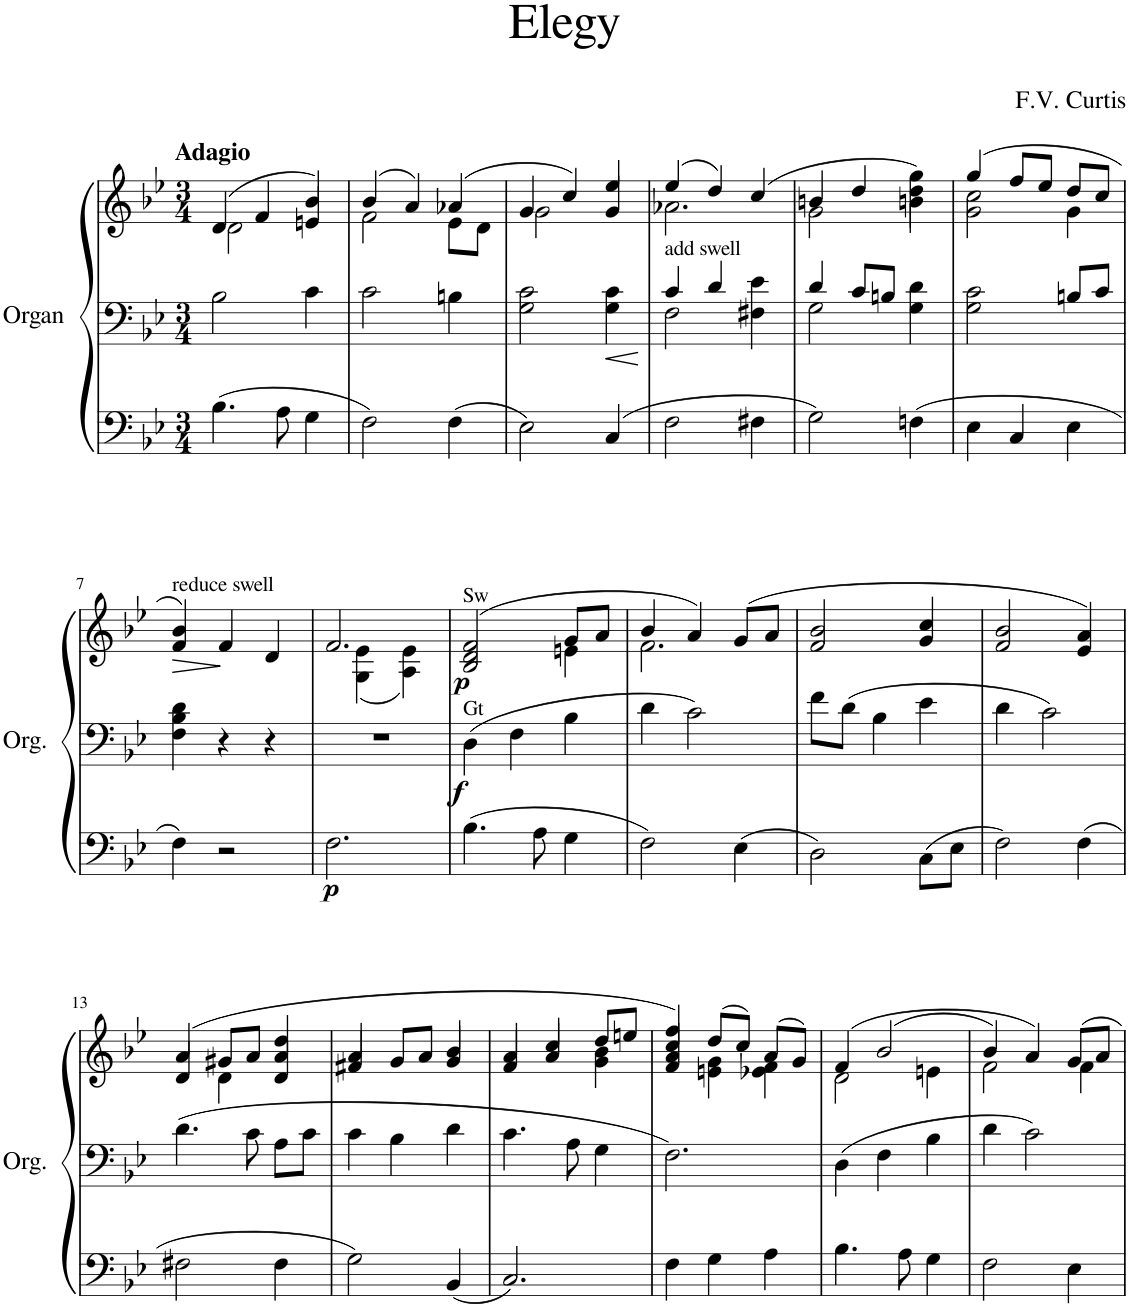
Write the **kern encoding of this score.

**kern	**kern	**kern	**dynam
*part1	*part1	*part1	*part1
*staff3	*staff2	*staff1	*staff1/2/3
*I"Organ	*	*	*
*I'Org.	*	*	*
*clefF4	*clefF4	*clefG2	*
*k[b-e-]	*k[b-e-]	*k[b-e-]	*
*M3/4	*M3/4	*M3/4	*
=1	=1	=1	=1
*	*	*^	*
!	!	!LO:TX:a:B:t=Adagio	!	!
4.B-\	2B-\	(4d/	2d\	.
.	.	4f/	.	.
8A\	.	.	.	.
4G\	4c\	4b-/)	4en/	.
=2	=2	=2	=2	=2
2F\	2c\	(4b-/	2f\	.
.	.	4a/)	.	.
4F\	4Bn\	(4a-X/	8e-\L	.
.	.	.	8d\J	.
=3	=3	=3	=3	=3
2E-\	2G\ 2c\	4g/	2g\	.
.	.	4cc/)	.	.
4C/	4G\ 4c\	4ee-/	4g/	.
=4	=4	=4	=4	=4
*	*^	*	*	*
!	!LO:TX:a:t=add swell	!	!	!	!
2F\	4c/	2F\	(4ee-/	2.a-X\	.
.	4d/	.	4dd/)	.	.
4F#X\	4e-\	4F#X\	(4cc/	.	.
=5	=5	=5	=5	=5	=5
2G\	4d/	2G\	4bn/	2g\	.
.	8c/L	.	4dd/	.	.
.	8Bn/J	.	.	.	.
4Fn\	4G\ 4d\	4ryy	4dd\ 4gg\)	4bn\	.
*	*v	*v	*	*	*
=6	=6	=6	=6	=6
4E-\	2G\ 2c\	(4gg/	2g\ 2cc\	.
4C/	.	8ff/L	.	.
.	.	8ee-/J	.	.
4E-\	8Bn/L	8dd/L	4g\	.
.	8c/J	8cc/J	.	.
*	*	*v	*v	*
!!LO:LB:g=z
=7	=7	=7	=7
!	!	!LO:TX:a:t=reduce swell	!
!	!	!	!LO:HP:b
4F\	4F\ 4B-\ 4d\	4f/ 4b-/)	>
2r	4r	4f/	.
.	4r	4d/	.
.	.	.	]
=8	=8	=8	=8
*	*	*^	*
!	!	!	!	!LO:DY:b=3
2.F\	2.r	2.f/	4ryy	p
.	.	.	(4G\ 4e-\	.
.	.	.	4A\ 4e-\)	.
=9	=9	=9	=9	=9
!	!	!LO:TX:a:t=Sw	!	!
!	!LO:TX:a:t=Gt	!	!	!
!	!	!	!	!LO:DY:b=2
!	!	!	!	!LO:DY:n=1:b
4.B-\	4D\	(2B-/ 2d/ 2f/	2ryy	f p
.	4F\	.	.	.
8A\	.	.	.	.
4G\	4B-\	8g/L	4en\	.
.	.	8a/J	.	.
=10	=10	=10	=10	=10
2F\	4d\	4b-/	2.f\	.
.	2c\	4a/)	.	.
4E-\	.	(8g/L	.	.
.	.	8a/J	.	.
*	*	*v	*v	*
=11	=11	=11	=11
2D\	8f\L	2f/ 2b-/	.
.	8d\J	.	.
.	4B-\	.	.
8C\L	4e-\	4g/ 4cc/	.
8E-\J	.	.	.
=12	=12	=12	=12
2F\	4d\	2f/ 2b-/	.
.	2c\	.	.
4F\	.	4e-/ 4a/)	.
!!LO:LB:g=z
=13	=13	=13	=13
*	*	*^	*
2F#X\	4.d\	(4a/	4d/	.
.	.	8g#X/L	4d\	.
.	8c\	8a/J	.	.
4F#\	8A\L	4a/ 4dd/	4d/	.
.	8c\J	.	.	.
=14	=14	=14	=14	=14
2G\	4c\	4a/	4f#X/	.
.	4B-\	8g/L	4ryy	.
.	.	8a/J	.	.
4BB-/	4d\	4b-/	4g/	.
=15	=15	=15	=15	=15
2.C/	4.c\	4a/	4f/	.
.	.	4cc/	4a/	.
.	8A\	.	.	.
.	4G\	8dd/L	4g\ 4b-\	.
.	.	8een/J	.	.
=16	=16	=16	=16	=16
4F\	2.F\	4cc/ 4ff/)	4f/ 4a/	.
4G\	.	(8dd/L	4en\ 4g\	.
.	.	8cc/J)	.	.
4A\	.	(8a/L	4e-X\ 4f\	.
.	.	8g/J)	.	.
=17	=17	=17	=17	=17
4.B-\	4D\	(4f/	2d\	.
.	4F\	(2b-/	.	.
8A\	.	.	.	.
4G\	4B-\	.	4en\	.
=18	=18	=18	=18	=18
2F\	4d\	4b-/)	2f\	.
.	2c\	4a/)	.	.
4E-\	.	8g/L	4f\	.
.	.	8a/J	.	.
*	*	*v	*v	*
=	=	=	=
*-	*-	*-	*-
